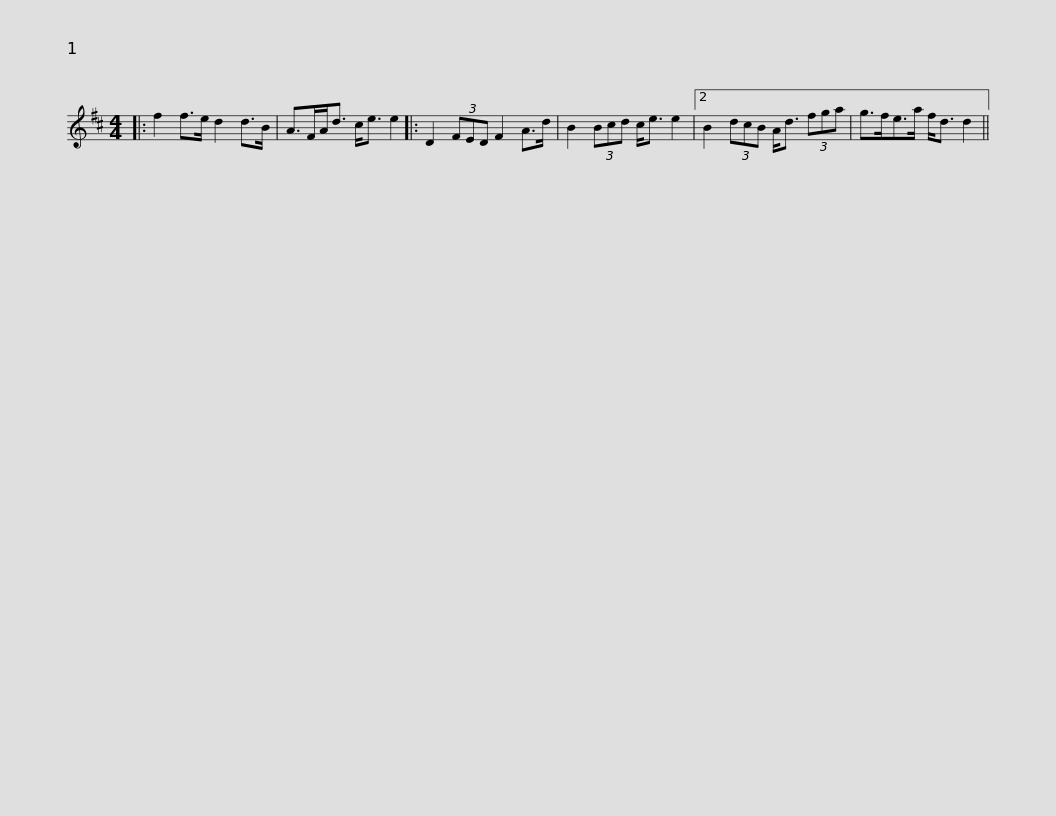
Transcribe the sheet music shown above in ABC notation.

X:1
L:1/8
M:4/4
I:linebreak $
K:D
V:1 treble
V:1
|: f2 f>e d2 d>B | A>FA<d c<e e2 |: D2 (3FED F2 A>d | B2 (3Bcd c<e e2 |2 B2 (3dcB A<d (3fga |$ %5
 g>fe>a f<d d2 || %6
